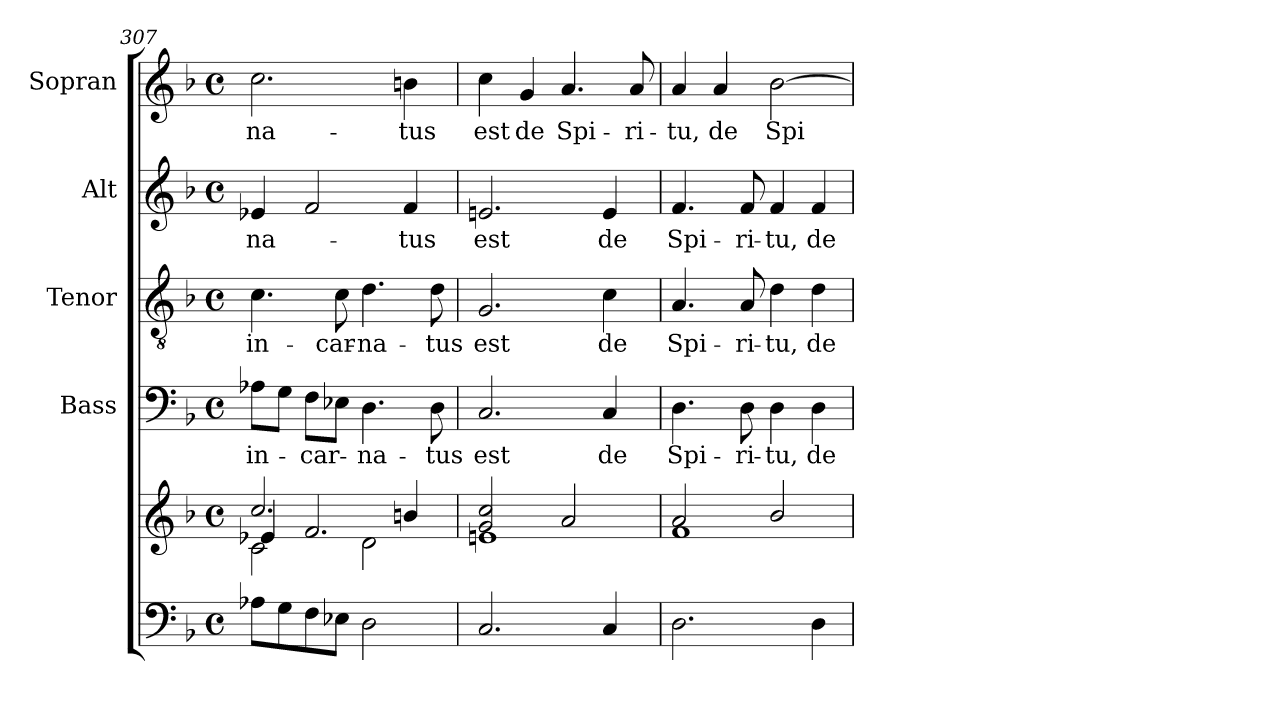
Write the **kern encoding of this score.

**kern	**kern	**kern	**text	**kern	**text	**kern	**text	**kern	**text
*part5	*part5	*part4	*part4	*part3	*part3	*part2	*part2	*part1	*part1
*staff6	*staff5	*staff4	*staff4	*staff3	*staff3	*staff2	*staff2	*staff1	*staff1
*	*	*I"Bass	*	*I"Tenor	*	*I"Alt	*	*I"Sopran	*
*	*	*I'B.	*	*I'T.	*	*I'A.	*	*I'S.	*
*clefF4	*clefG2	*clefF4	*	*clefGv2	*	*clefG2	*	*clefG2	*
*k[b-]	*k[b-]	*k[b-]	*	*k[b-]	*	*k[b-]	*	*k[b-]	*
*F:	*F:	*F:	*	*F:	*	*F:	*	*F:	*
*M4/4	*M4/4	*M4/4	*	*M4/4	*	*M4/4	*	*M4/4	*
*met(c)	*met(c)	*met(c)	*	*met(c)	*	*met(c)	*	*met(c)	*
=307	=307	=307	=307	=307	=307	=307	=307	=307	=307
*	*^	*	*	*	*	*	*	*	*
*	*	*^	*	*	*	*	*	*	*	*
!	!	!	!	!	!LO:LY:b	!	!LO:LY:b	!	!LO:LY:b	!	!LO:LY:b
8A-X\L	2.cc/	2c\	4e-X/	8A-X\L	in-	4.c\	in-	4e-X/	-na-	2.cc\	-na-
8G\	.	.	.	8G\J	.	.	.	.	.	.	.
!	!	!	!	!	!LO:LY:b	!	!	!	!	!	!
8F\	.	.	2.f/	8F\L	-car-	.	.	2f/	.	.	.
!	!	!	!	!	!	!	!LO:LY:b	!	!	!	!
8E-X\J	.	.	.	8E-X\J	.	8c\	-car-	.	.	.	.
!	!	!	!	!	!LO:LY:b	!	!LO:LY:b	!	!	!	!
2D\	.	2d\	.	4.D\	-na-	4.d\	-na-	.	.	.	.
!	!	!	!	!	!	!	!	!	!LO:LY:b	!	!LO:LY:b
.	4bn/	.	.	.	.	.	.	4f/	-tus	4bn\	-tus
!	!	!	!	!	!LO:LY:b	!	!LO:LY:b	!	!	!	!
.	.	.	.	8D\	-tus	8d\	-tus	.	.	.	.
*	*	*v	*v	*	*	*	*	*	*	*	*
!!LO:PB:g=z
=308	=308	=308	=308	=308	=308	=308	=308	=308	=308	=308
!	!	!	!	!LO:LY:b	!	!LO:LY:b	!	!LO:LY:b	!	!LO:LY:b
2.C/	2g/ 2cc/	1en	2.C/	est	2.G/	est	2.en/	est	4cc\	est
!	!	!	!	!	!	!	!	!	!	!LO:LY:b
.	.	.	.	.	.	.	.	.	4g/	de
!	!	!	!	!	!	!	!	!	!	!LO:LY:b
.	2a/	.	.	.	.	.	.	.	4.a/	Spi-
!	!	!	!	!LO:LY:b	!	!LO:LY:b	!	!LO:LY:b	!	!
4C/	.	.	4C/	de	4c\	de	4e/	de	.	.
!	!	!	!	!	!	!	!	!	!	!LO:LY:b
.	.	.	.	.	.	.	.	.	8a/	-ri-
=309	=309	=309	=309	=309	=309	=309	=309	=309	=309	=309
!	!	!	!	!LO:LY:b	!	!LO:LY:b	!	!LO:LY:b	!	!LO:LY:b
2.D\	2a/	1f	4.D\	Spi-	4.A/	Spi-	4.f/	Spi-	4a/	-tu,
!	!	!	!	!	!	!	!	!	!	!LO:LY:b
.	.	.	.	.	.	.	.	.	4a/	de
!	!	!	!	!LO:LY:b	!	!LO:LY:b	!	!LO:LY:b	!	!
.	.	.	8D\	-ri-	8A/	-ri-	8f/	-ri-	.	.
!	!	!	!	!LO:LY:b	!	!LO:LY:b	!	!LO:LY:b	!	!LO:LY:b
.	2b-/	.	4D\	-tu,	4d\	-tu,	4f/	-tu,	[2b-\	Spi-
!	!	!	!	!LO:LY:b	!	!LO:LY:b	!	!LO:LY:b	!	!
4D\	.	.	4D\	de	4d\	de	4f/	de	.	.
*	*v	*v	*	*	*	*	*	*	*	*
=	=	=	=	=	=	=	=	=	=
*-	*-	*-	*-	*-	*-	*-	*-	*-	*-
